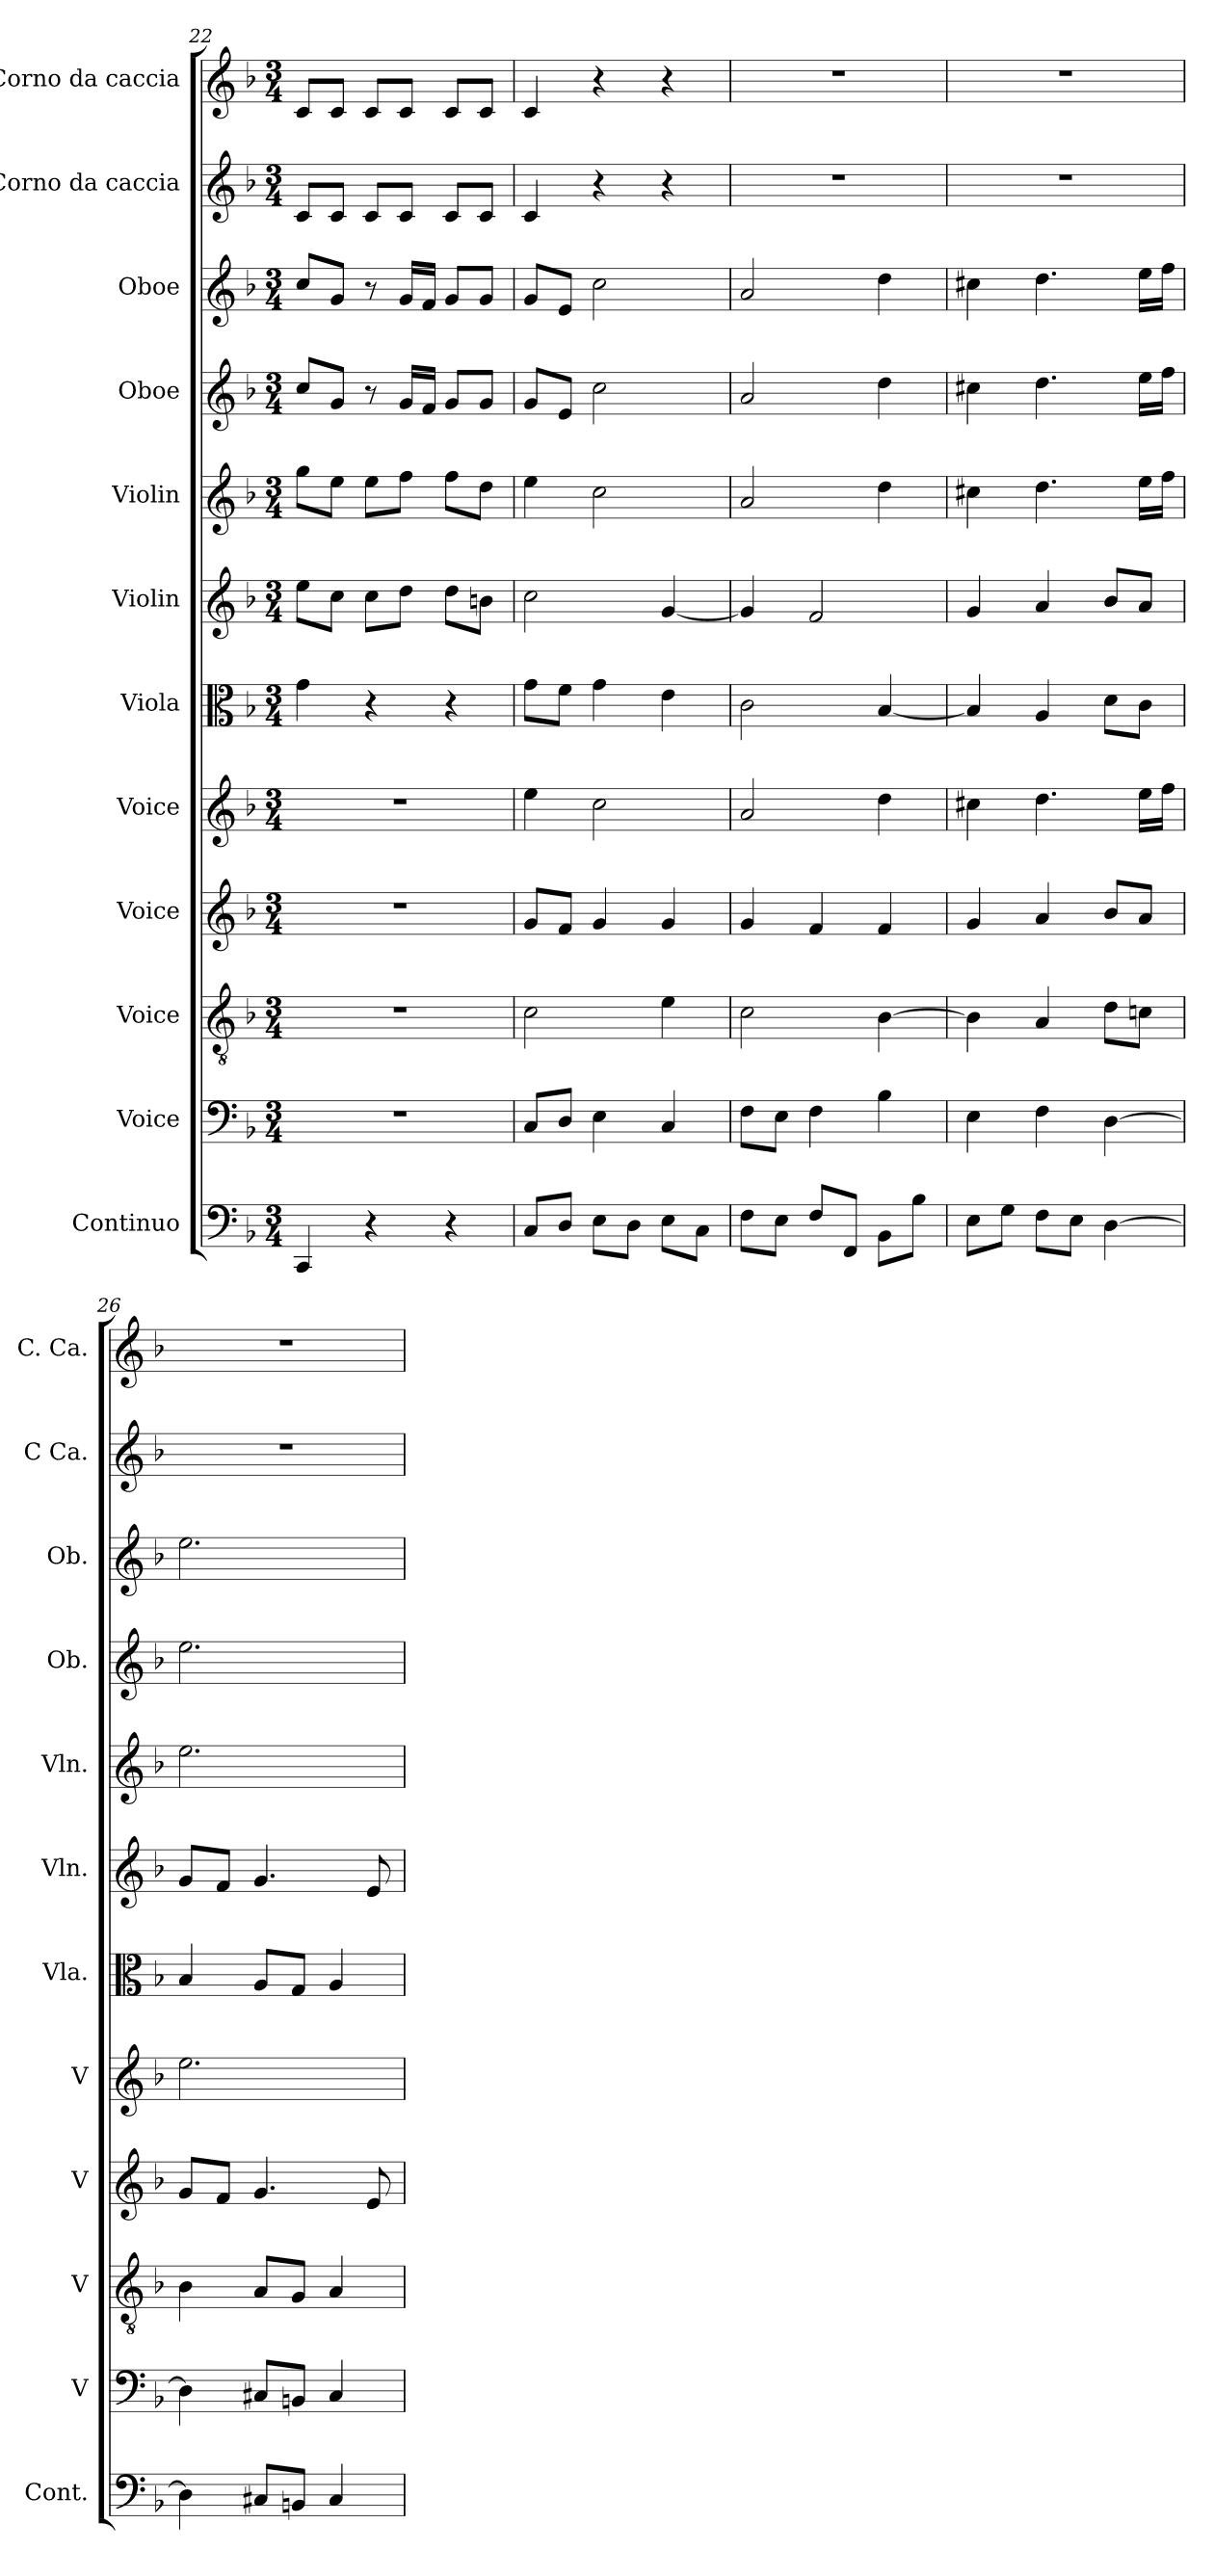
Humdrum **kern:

**kern	**kern	**kern	**kern	**kern	**kern	**kern	**kern	**kern	**kern	**kern	**kern
*part12	*part11	*part10	*part9	*part8	*part7	*part6	*part5	*part4	*part3	*part2	*part1
*staff12	*staff11	*staff10	*staff9	*staff8	*staff7	*staff6	*staff5	*staff4	*staff3	*staff2	*staff1
*I"Continuo	*I"Voice	*I"Voice	*I"Voice	*I"Voice	*I"Viola	*I"Violin	*I"Violin	*I"Oboe	*I"Oboe	*I"Corno da caccia	*I"Corno da caccia
*I'Cont.	*I'V	*I'V	*I'V	*I'V	*I'Vla.	*I'Vln.	*I'Vln.	*I'Ob.	*I'Ob.	*I'C Ca.	*I'C. Ca.
*clefF4	*clefF4	*clefGv2	*clefG2	*clefG2	*clefC3	*clefG2	*clefG2	*clefG2	*clefG2	*clefG2	*clefG2
*k[b-]	*k[b-]	*k[b-]	*k[b-]	*k[b-]	*k[b-]	*k[b-]	*k[b-]	*k[b-]	*k[b-]	*k[b-]	*k[b-]
*M3/4	*M3/4	*M3/4	*M3/4	*M3/4	*M3/4	*M3/4	*M3/4	*M3/4	*M3/4	*M3/4	*M3/4
=22	=22	=22	=22	=22	=22	=22	=22	=22	=22	=22	=22
4CC	2.r	2.r	2.r	2.r	4g	8eeL	8ggL	8ccL	8ccL	8cL	8cL
.	.	.	.	.	.	8ccJ	8eeJ	8gJ	8gJ	8cJ	8cJ
4r	.	.	.	.	4r	8ccL	8eeL	8r	8r	8cL	8cL
.	.	.	.	.	.	8ddJ	8ffJ	16gLL	16gLL	8cJ	8cJ
.	.	.	.	.	.	.	.	16fJJ	16fJJ	.	.
4r	.	.	.	.	4r	8ddL	8ffL	8gL	8gL	8cL	8cL
.	.	.	.	.	.	8bnJ	8ddJ	8gJ	8gJ	8cJ	8cJ
=23	=23	=23	=23	=23	=23	=23	=23	=23	=23	=23	=23
8CL	8CL	2c	8gL	4ee	8gL	2cc	4ee	8gL	8gL	4c	4c
8DJ	8DJ	.	8fJ	.	8fJ	.	.	8eJ	8eJ	.	.
8EL	4E	.	4g	2cc	4g	.	2cc	2cc	2cc	4r	4r
8DJ	.	.	.	.	.	.	.	.	.	.	.
8EL	4C	4e	4g	.	4e	[4g	.	.	.	4r	4r
8CJ	.	.	.	.	.	.	.	.	.	.	.
=24	=24	=24	=24	=24	=24	=24	=24	=24	=24	=24	=24
8FL	8FL	2c	4g	2a	2c	4g]	2a	2a	2a	2.r	2.r
8EJ	8EJ	.	.	.	.	.	.	.	.	.	.
8FL	4F	.	4f	.	.	2f	.	.	.	.	.
8FFJ	.	.	.	.	.	.	.	.	.	.	.
8BB-L	4B-	[4B-	4f	4dd	[4B-	.	4dd	4dd	4dd	.	.
8B-J	.	.	.	.	.	.	.	.	.	.	.
=25	=25	=25	=25	=25	=25	=25	=25	=25	=25	=25	=25
8EL	4E	4B-]	4g	4cc#X	4B-]	4g	4cc#X	4cc#X	4cc#X	2.r	2.r
8GJ	.	.	.	.	.	.	.	.	.	.	.
8FL	4F	4A	4a	4.dd	4A	4a	4.dd	4.dd	4.dd	.	.
8EJ	.	.	.	.	.	.	.	.	.	.	.
[4D	[4D	8dL	8b-L	.	8dL	8b-L	.	.	.	.	.
.	.	8cnJ	8aJ	16eeLL	8cJ	8aJ	16eeLL	16eeLL	16eeLL	.	.
.	.	.	.	16ffJJ	.	.	16ffJJ	16ffJJ	16ffJJ	.	.
=26	=26	=26	=26	=26	=26	=26	=26	=26	=26	=26	=26
4D]	4D]	4B-	8gL	2.ee	4B-	8gL	2.ee	2.ee	2.ee	2.r	2.r
.	.	.	8fJ	.	.	8fJ	.	.	.	.	.
8C#XL	8C#XL	8AL	4.g	.	8AL	4.g	.	.	.	.	.
8BBnJ	8BBnJ	8GJ	.	.	8GJ	.	.	.	.	.	.
4C#	4C#	4A	.	.	4A	.	.	.	.	.	.
.	.	.	8e	.	.	8e	.	.	.	.	.
=	=	=	=	=	=	=	=	=	=	=	=
*-	*-	*-	*-	*-	*-	*-	*-	*-	*-	*-	*-
